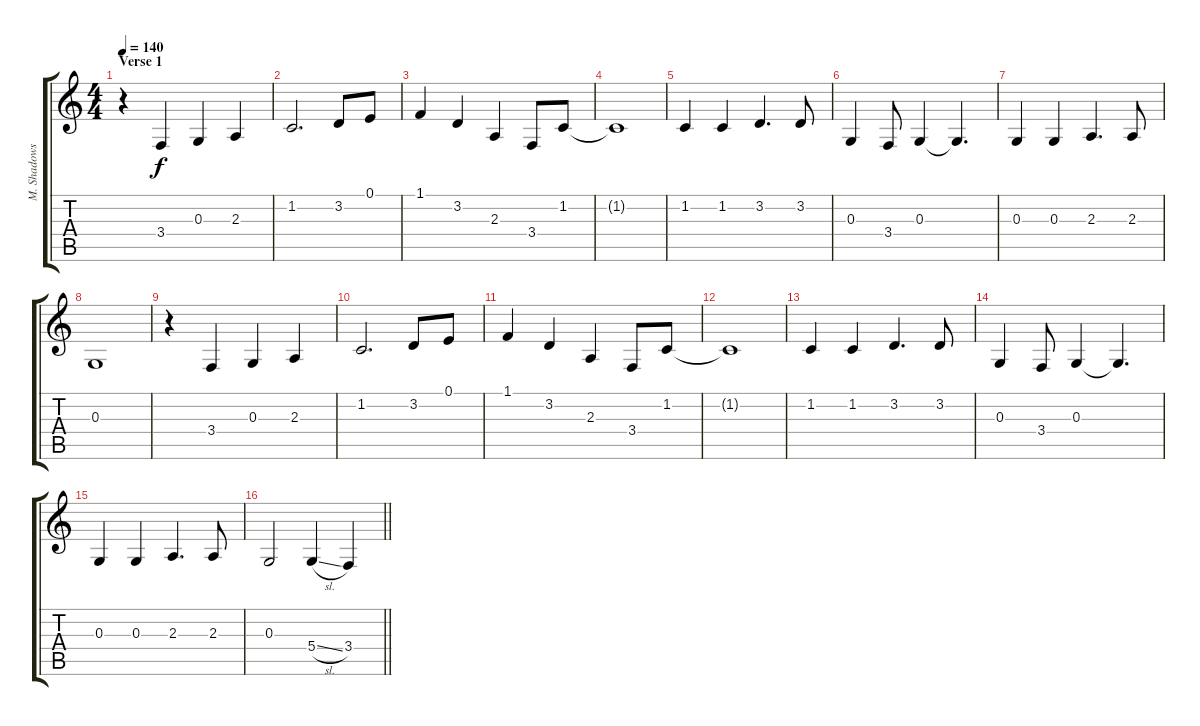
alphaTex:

\track ("M. Shadows" "M. Shadows") {instrument reedorgan}
\staff {score tabs}
\tuning (E4 B3 G3 D3 A2 E2) {hide}
\ts (4 4)
\section ("" "Verse 1")
\tempo 140
\clef g2
\ks c
r.4{dy f} 3.4.4 0.3.4 2.3.4 |
1.2.2{d} 3.2.8 0.1.8 |
1.1.4 3.2.4 2.3.4 3.4.8 1.2.8 |
1.2{t}.1 |
1.2.4 1.2.4 3.2.4{d} 3.2.8 |
0.3.4 3.4.8 0.3.4 0.3{t}.4{d} |
0.3.4 0.3.4 2.3.4{d} 2.3.8 |
0.3.1 |
r.4 3.4.4 0.3.4 2.3.4 |
1.2.2{d} 3.2.8 0.1.8 |
1.1.4 3.2.4 2.3.4 3.4.8 1.2.8 |
1.2{t}.1 |
1.2.4 1.2.4 3.2.4{d} 3.2.8 |
0.3.4 3.4.8 0.3.4 0.3{t}.4{d} |
0.3.4 0.3.4 2.3.4{d} 2.3.8 |
\barLineRight lightlight
0.3.2 5.4{sl}.4 3.4.4
